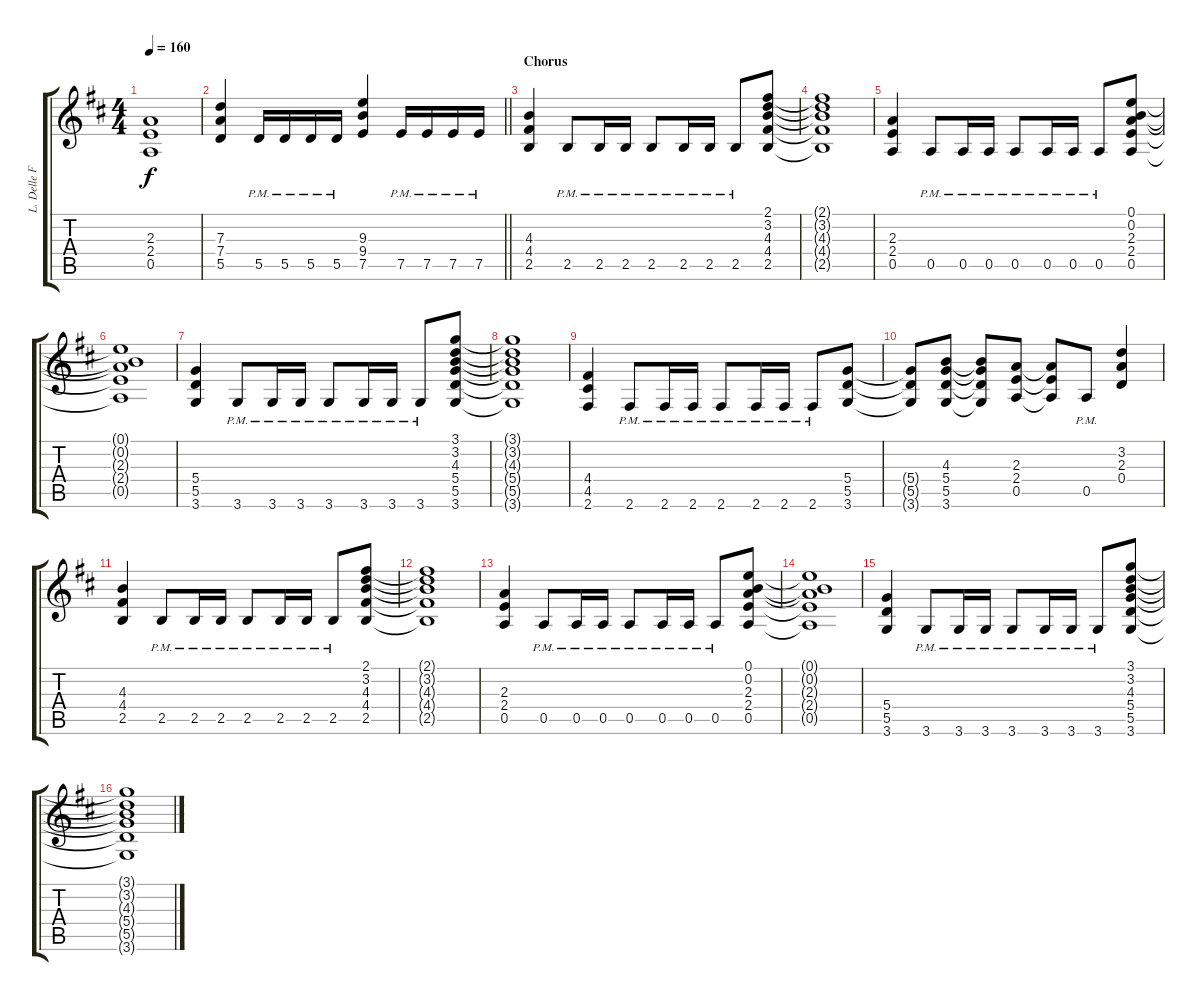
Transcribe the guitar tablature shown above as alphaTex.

\track ("L. Delle Fave (Dist. Guitar R)" "L. Delle F") {instrument overdrivenguitar}
\staff {score tabs}
\tuning (E4 B3 G3 D3 A2 E2) {hide}
\ts (4 4)
\tempo 160
\clef g2
\ks bminor
(2.3 2.4 0.5).1{dy f} |
\barLineRight lightlight
(7.3 7.4 5.5).4 5.5{pm}.16 5.5{pm}.16 5.5{pm}.16 5.5{pm}.16 (9.3 9.4 7.5).4 7.5{pm}.16 7.5{pm}.16 7.5{pm}.16 7.5{pm}.16 |
\section ("" "Chorus")
(4.3 4.4 2.5).4 2.5{pm}.8 2.5{pm}.16 2.5{pm}.16 2.5{pm}.8 2.5{pm}.16 2.5{pm}.16 2.5{pm}.8 (2.1 3.2 4.3 4.4 2.5).8 |
(2.1{t} 3.2{t} 4.3{t} 4.4{t} 2.5{t}).1 |
(2.3 2.4 0.5).4 0.5{pm}.8 0.5{pm}.16 0.5{pm}.16 0.5{pm}.8 0.5{pm}.16 0.5{pm}.16 0.5{pm}.8 (0.1 0.2 2.3 2.4 0.5).8 |
(0.1{t} 0.2{t} 2.3{t} 2.4{t} 0.5{t}).1 |
(5.4 5.5 3.6).4 3.6{pm}.8 3.6{pm}.16 3.6{pm}.16 3.6{pm}.8 3.6{pm}.16 3.6{pm}.16 3.6{pm}.8 (3.1 3.2 4.3 5.4 5.5 3.6).8 |
(3.1{t} 3.2{t} 4.3{t} 5.4{t} 5.5{t} 3.6{t}).1 |
(4.4 4.5 2.6).4 2.6{pm}.8 2.6{pm}.16 2.6{pm}.16 2.6{pm}.8 2.6{pm}.16 2.6{pm}.16 2.6{pm}.8 (5.4 5.5 3.6).8 |
(5.4{t} 5.5{t} 3.6{t}).8 (4.3 5.4 5.5 3.6).8 (4.3{t} 5.4{t} 5.5{t} 3.6{t}).8 (2.3 2.4 0.5).8 (2.3{t} 2.4{t} 0.5{t}).8 0.5{pm}.8 (3.2 2.3 0.4).4 |
(4.3 4.4 2.5).4 2.5{pm}.8 2.5{pm}.16 2.5{pm}.16 2.5{pm}.8 2.5{pm}.16 2.5{pm}.16 2.5{pm}.8 (2.1 3.2 4.3 4.4 2.5).8 |
(2.1{t} 3.2{t} 4.3{t} 4.4{t} 2.5{t}).1 |
(2.3 2.4 0.5).4 0.5{pm}.8 0.5{pm}.16 0.5{pm}.16 0.5{pm}.8 0.5{pm}.16 0.5{pm}.16 0.5{pm}.8 (0.1 0.2 2.3 2.4 0.5).8 |
(0.1{t} 0.2{t} 2.3{t} 2.4{t} 0.5{t}).1 |
(5.4 5.5 3.6).4 3.6{pm}.8 3.6{pm}.16 3.6{pm}.16 3.6{pm}.8 3.6{pm}.16 3.6{pm}.16 3.6{pm}.8 (3.1 3.2 4.3 5.4 5.5 3.6).8 |
(3.1{t} 3.2{t} 4.3{t} 5.4{t} 5.5{t} 3.6{t}).1
